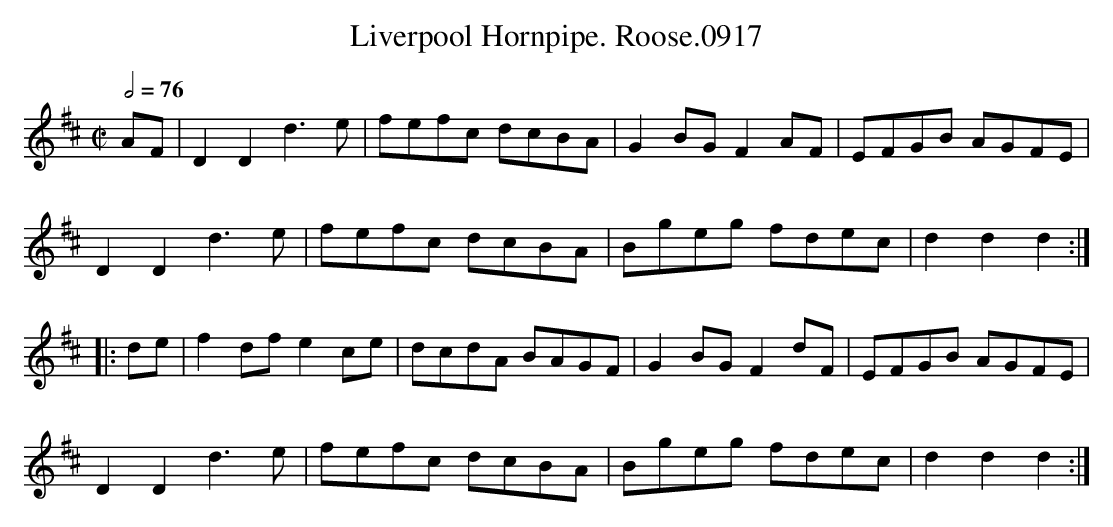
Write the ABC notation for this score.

X:1
T:Liverpool Hornpipe. Roose.0917
Q:1/2=76
M:C|
L:1/8
K:D
AF|D2D2 d3e|fefc dcBA|G2BGF2AF|EFGB AGFE|
D2D2 d3e|fefc dcBA|Bgeg fdec|d2d2d2:|
|:de|f2df e2ce|dcdA BAGF|G2BG F2dF|EFGB AGFE|
D2D2 d3e|fefc dcBA|Bgeg fdec|d2d2d2:|
